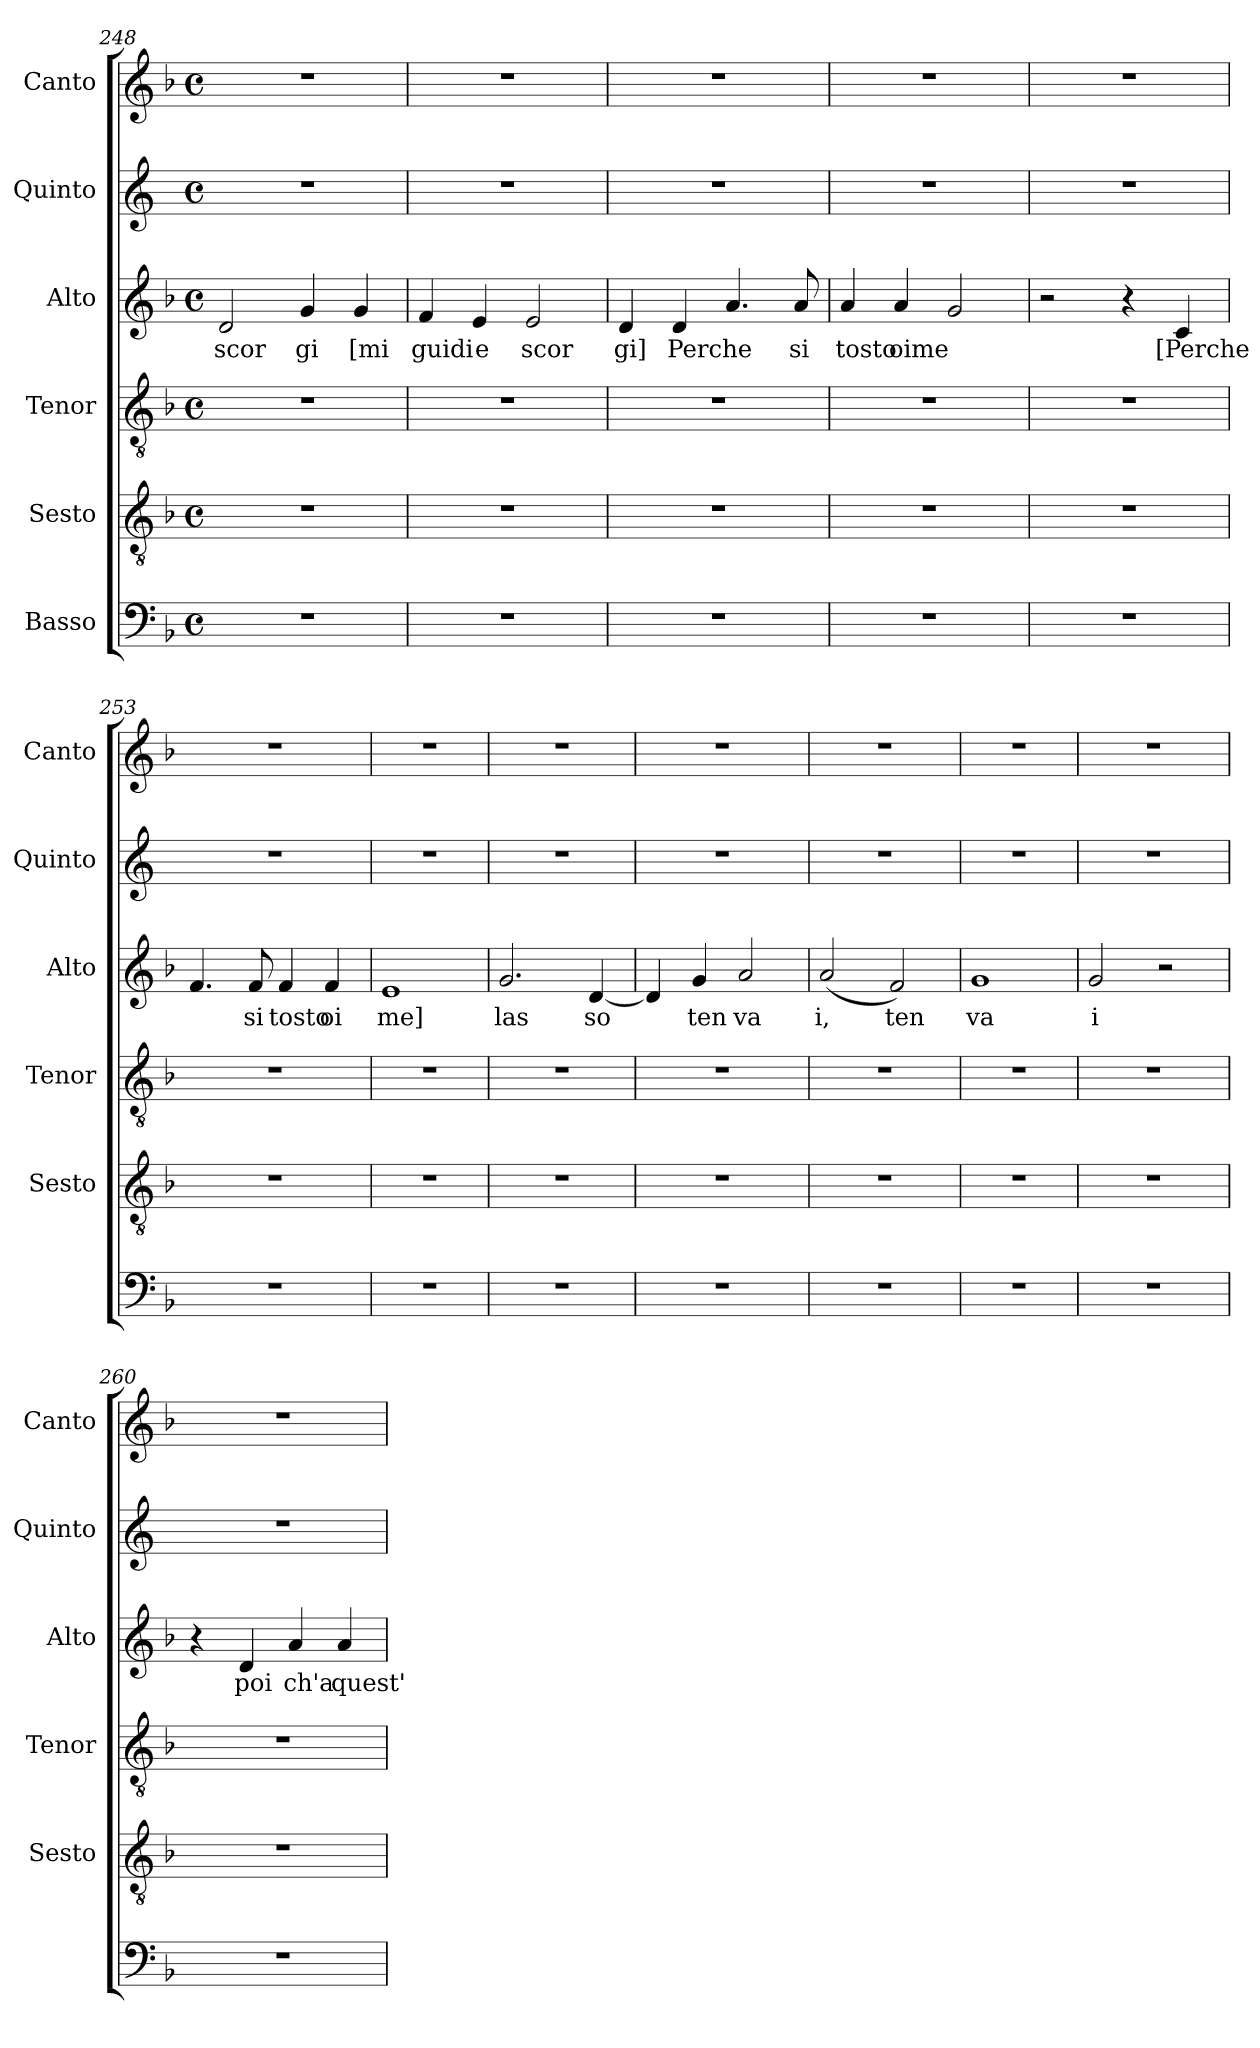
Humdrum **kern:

**kern	**kern	**kern	**kern	**text	**kern	**kern
*part6	*part5	*part4	*part3	*part3	*part2	*part1
*staff6	*staff5	*staff4	*staff3	*staff3	*staff2	*staff1
*I"Basso	*I"Sesto	*I"Tenor	*I"Alto	*	*I"Quinto	*I"Canto
*	*I'Sesto	*I'Tenor	*I'Alto	*	*I'Quinto	*I'Canto
*clefF4	*clefGv2	*clefGv2	*clefG2	*	*clefG2	*clefG2
*k[b-]	*k[b-]	*k[b-]	*k[b-]	*	*k[]	*k[b-]
*F:	*F:	*F:	*F:	*	*C:	*F:
*M4/4	*M4/4	*M4/4	*M4/4	*	*M4/4	*M4/4
*met(c)	*met(c)	*met(c)	*met(c)	*	*met(c)	*met(c)
=248	=248	=248	=248	=248	=248	=248
!	!	!	!	!LO:LY:b:cj	!	!
1r	1r	1r	2d/	scor	1r	1r
!	!	!	!	!LO:LY:b:cj	!	!
.	.	.	4g/	gi	.	.
!	!	!	!	!LO:LY:b:cj	!	!
.	.	.	4g/	[mi	.	.
=249	=249	=249	=249	=249	=249	=249
!	!	!	!	!LO:LY:b:cj	!	!
1r	1r	1r	4f/	guidi	1r	1r
!	!	!	!	!LO:LY:b	!	!
.	.	.	4e/	e	.	.
!	!	!	!	!LO:LY:b:cj	!	!
.	.	.	2e/	scor	.	.
=250	=250	=250	=250	=250	=250	=250
!	!	!	!	!LO:LY:b:cj	!	!
1r	1r	1r	4d/	gi]	1r	1r
!	!	!	!	!LO:LY:b:cj	!	!
.	.	.	4d/	Perche	.	.
.	.	.	4.a/	.	.	.
!	!	!	!	!LO:LY:b:cj	!	!
.	.	.	8a/	si	.	.
=251	=251	=251	=251	=251	=251	=251
!	!	!	!	!LO:LY:b:cj	!	!
1r	1r	1r	4a/	tosto	1r	1r
!	!	!	!	!LO:LY:b	!	!
.	.	.	4a/	oime	.	.
.	.	.	2g/	.	.	.
=252	=252	=252	=252	=252	=252	=252
1r	1r	1r	2r	.	1r	1r
.	.	.	4r	.	.	.
!	!	!	!	!LO:LY:b:cj	!	!
.	.	.	4c/	[Perche	.	.
=253	=253	=253	=253	=253	=253	=253
1r	1r	1r	4.f/	.	1r	1r
!	!	!	!	!LO:LY:b:cj	!	!
.	.	.	8f/	si	.	.
!	!	!	!	!LO:LY:b:cj	!	!
.	.	.	4f/	tosto	.	.
!	!	!	!	!LO:LY:b	!	!
.	.	.	(4f/	oi	.	.
!!LO:LB:g=z
=254	=254	=254	=254	=254	=254	=254
!	!	!	!	!LO:LY:b:cj	!	!
1r	1r	1r	1e	me]	1r	1r
=255	=255	=255	=255	=255	=255	=255
!	!	!	!	!LO:LY:b:cj	!	!
1r	1r	1r	2.g/	las	1r	1r
!	!	!	!	!LO:LY:b:cj	!	!
.	.	.	[<4d/	so	.	.
=256	=256	=256	=256	=256	=256	=256
1r	1r	1r	4d/]	.	1r	1r
!	!	!	!	!LO:LY:b:cj	!	!
.	.	.	4g/	ten	.	.
!	!	!	!	!LO:LY:b:cj	!	!
.	.	.	2a/	va	.	.
=257	=257	=257	=257	=257	=257	=257
!	!	!	!	!LO:LY:b:cj	!	!
1r	1r	1r	(>2a/	i,	1r	1r
!	!	!	!	!LO:LY:b:cj	!	!
.	.	.	2f/)	ten	.	.
=258	=258	=258	=258	=258	=258	=258
!	!	!	!	!LO:LY:b:cj	!	!
1r	1r	1r	1g	va	1r	1r
=259	=259	=259	=259	=259	=259	=259
!	!	!	!	!LO:LY:b:cj	!	!
1r	1r	1r	2g/	i	1r	1r
.	.	.	2r	.	.	.
=260	=260	=260	=260	=260	=260	=260
1r	1r	1r	4r	.	1r	1r
!	!	!	!	!LO:LY:b:cj	!	!
.	.	.	4d/	poi	.	.
!	!	!	!	!LO:LY:b:cj	!	!
.	.	.	4a/	ch'a	.	.
!	!	!	!	!LO:LY:b:cj	!	!
.	.	.	4a/	quest'	.	.
=	=	=	=	=	=	=
*-	*-	*-	*-	*-	*-	*-
